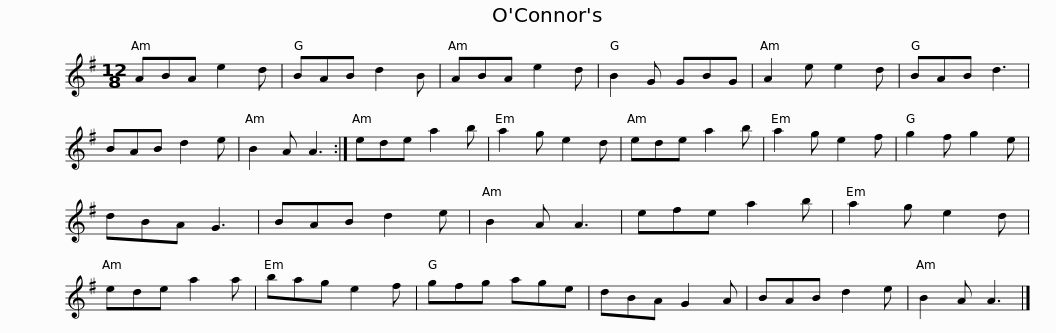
X:1
L:1/8
M:12/8
I:linebreak $
K:G
V:1 treble
V:1
 ABA e2 d | BAB d2 B | ABA e2 d | B2 G GBG | A2 e e2 d | %5
 BAB d3 | BAB d2 e | B2 A A3 :|$ ede a2 b | a2 g e2 d | %10
 ede a2 b | a2 g e2 f | g2 f g2 e | dBA G3 | BAB d2 e | %15
 B2 A A3 | efe a2 b |$ a2 g e2 d | ede a2 a | bag e2 f | %20
 gfg age | dBA G2 A | BAB d2 e | B2 A A3 |] %24
